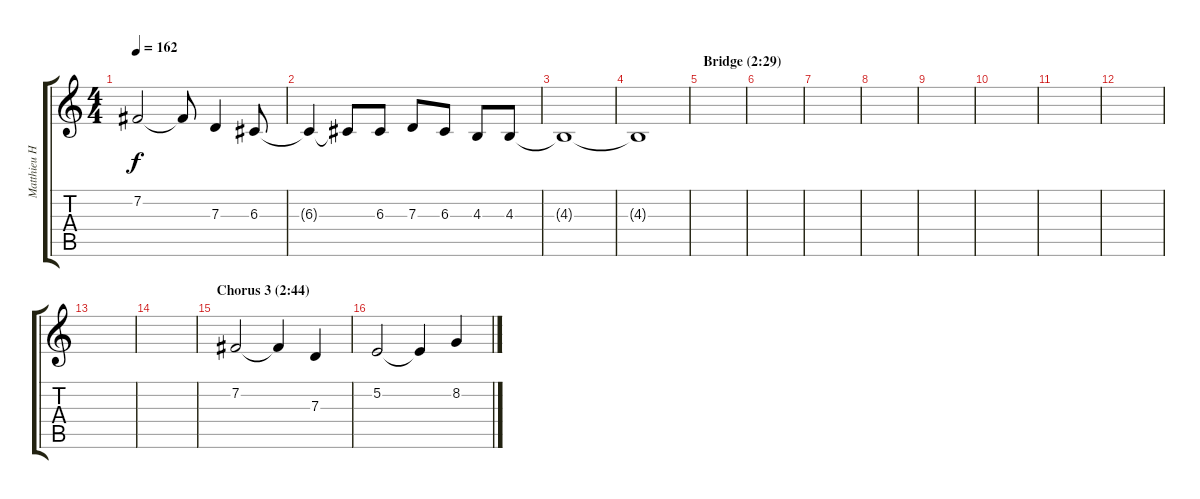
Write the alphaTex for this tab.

\track ("Matthieu Hartley (keyboards)" "Matthieu H") {instrument ocarina}
\staff {score tabs}
\tuning (E4 B3 G3 D3 A2 E2) {hide}
\ts (4 4)
\tempo 162
\clef g2
\ks c
7.2.2{dy f} 7.2{t}.8 7.3.4 6.3.8 |
6.3{t}.4 6.3{t}.8 6.3.8 7.3.8 6.3.8 4.3.8 4.3.8 |
4.3{t}.1 |
4.3{t}.1 |
\section ("" "Bridge (2:29)")
|
|
|
|
|
|
|
|
|
|
\section ("" "Chorus 3 (2:44)")
7.2.2 7.2{t}.4 7.3.4 |
5.2.2 5.2{t}.4 8.2.4
